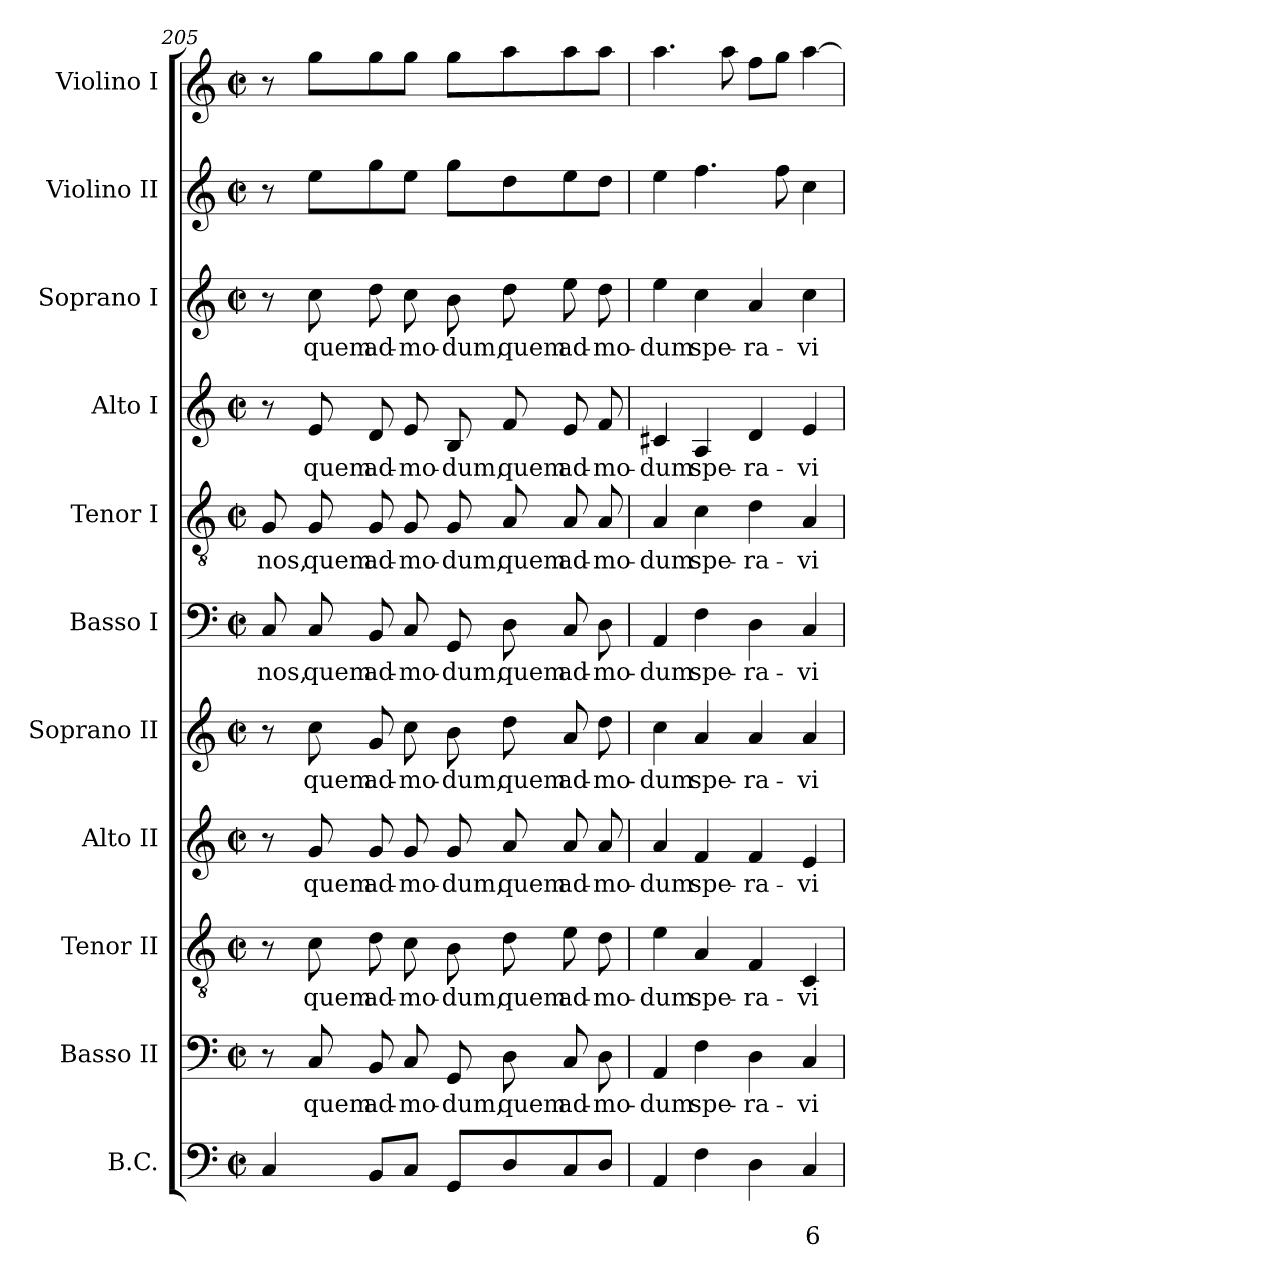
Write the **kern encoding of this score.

**kern	**text	**text	**kern	**text	**kern	**text	**kern	**text	**kern	**text	**kern	**text	**kern	**text	**kern	**text	**kern	**text	**kern	**kern
*part11	*part11	*part11	*part10	*part10	*part9	*part9	*part8	*part8	*part7	*part7	*part6	*part6	*part5	*part5	*part4	*part4	*part3	*part3	*part2	*part1
*staff11	*staff11	*staff11	*staff10	*staff10	*staff9	*staff9	*staff8	*staff8	*staff7	*staff7	*staff6	*staff6	*staff5	*staff5	*staff4	*staff4	*staff3	*staff3	*staff2	*staff1
*I"B.C.	*	*	*I"Basso II	*	*I"Tenor II	*	*I"Alto II	*	*I"Soprano II	*	*I"Basso I	*	*I"Tenor I	*	*I"Alto I	*	*I"Soprano I	*	*I"Violino II	*I"Violino I
*I'BC	*	*	*I'B 2	*	*I'T 2	*	*I'A 2	*	*I'S 2	*	*I'B 1	*	*I'T 1	*	*I'A 1	*	*I'S 1	*	*I'Vln. II	*I'Vln. I
!!LO:PB:g=z
*clefF4	*	*	*clefF4	*	*clefGv2	*	*clefG2	*	*clefG2	*	*clefF4	*	*clefGv2	*	*clefG2	*	*clefG2	*	*clefG2	*clefG2
*k[]	*	*	*k[]	*	*k[]	*	*k[]	*	*k[]	*	*k[]	*	*k[]	*	*k[]	*	*k[]	*	*k[]	*k[]
*C:	*	*	*C:	*	*C:	*	*C:	*	*C:	*	*C:	*	*C:	*	*C:	*	*C:	*	*C:	*C:
*M2/2	*	*	*M2/2	*	*M2/2	*	*M2/2	*	*M2/2	*	*M2/2	*	*M2/2	*	*M2/2	*	*M2/2	*	*M2/2	*M2/2
*met(c|)	*	*	*met(c|)	*	*met(c|)	*	*met(c|)	*	*met(c|)	*	*met(c|)	*	*met(c|)	*	*met(c|)	*	*met(c|)	*	*met(c|)	*met(c|)
=205	=205	=205	=205	=205	=205	=205	=205	=205	=205	=205	=205	=205	=205	=205	=205	=205	=205	=205	=205	=205
!	!	!	!	!	!	!	!	!	!	!	!	!LO:LY:b	!	!	!	!	!	!	!	!
!	!	!	!	!	!	!	!	!	!	!	!	!	!	!LO:LY:b	!	!	!	!	!	!
4C/	.	.	8r	.	8r	.	8r	.	8r	.	8C/	nos,	8G/	nos,	8r	.	8r	.	8r	8r
!	!	!	!	!LO:LY:b	!	!	!	!	!	!	!	!	!	!	!	!	!	!	!	!
!	!	!	!	!	!	!LO:LY:b	!	!	!	!	!	!	!	!	!	!	!	!	!	!
!	!	!	!	!	!	!	!	!LO:LY:b	!	!	!	!	!	!	!	!	!	!	!	!
!	!	!	!	!	!	!	!	!	!	!LO:LY:b	!	!	!	!	!	!	!	!	!	!
!	!	!	!	!	!	!	!	!	!	!	!	!LO:LY:b	!	!	!	!	!	!	!	!
!	!	!	!	!	!	!	!	!	!	!	!	!	!	!LO:LY:b	!	!	!	!	!	!
!	!	!	!	!	!	!	!	!	!	!	!	!	!	!	!	!LO:LY:b	!	!	!	!
!	!	!	!	!	!	!	!	!	!	!	!	!	!	!	!	!	!	!LO:LY:b	!	!
.	.	.	8C/	quem	8c\	quem	8g/	quem	8cc\	quem	8C/	quem	8G/	quem	8e/	quem	8cc\	quem	8ee\L	8gg\L
!	!	!	!	!LO:LY:b	!	!	!	!	!	!	!	!	!	!	!	!	!	!	!	!
!	!	!	!	!	!	!LO:LY:b	!	!	!	!	!	!	!	!	!	!	!	!	!	!
!	!	!	!	!	!	!	!	!LO:LY:b	!	!	!	!	!	!	!	!	!	!	!	!
!	!	!	!	!	!	!	!	!	!	!LO:LY:b	!	!	!	!	!	!	!	!	!	!
!	!	!	!	!	!	!	!	!	!	!	!	!LO:LY:b	!	!	!	!	!	!	!	!
!	!	!	!	!	!	!	!	!	!	!	!	!	!	!LO:LY:b	!	!	!	!	!	!
!	!	!	!	!	!	!	!	!	!	!	!	!	!	!	!	!LO:LY:b	!	!	!	!
!	!	!	!	!	!	!	!	!	!	!	!	!	!	!	!	!	!	!LO:LY:b	!	!
8BB/L	.	.	8BB/	ad-	8d\	ad-	8g/	ad-	8g/	ad-	8BB/	ad-	8G/	ad-	8d/	ad-	8dd\	ad-	8gg\	8gg\
!	!	!	!	!LO:LY:b	!	!	!	!	!	!	!	!	!	!	!	!	!	!	!	!
!	!	!	!	!	!	!LO:LY:b	!	!	!	!	!	!	!	!	!	!	!	!	!	!
!	!	!	!	!	!	!	!	!LO:LY:b	!	!	!	!	!	!	!	!	!	!	!	!
!	!	!	!	!	!	!	!	!	!	!LO:LY:b	!	!	!	!	!	!	!	!	!	!
!	!	!	!	!	!	!	!	!	!	!	!	!LO:LY:b	!	!	!	!	!	!	!	!
!	!	!	!	!	!	!	!	!	!	!	!	!	!	!LO:LY:b	!	!	!	!	!	!
!	!	!	!	!	!	!	!	!	!	!	!	!	!	!	!	!LO:LY:b	!	!	!	!
!	!	!	!	!	!	!	!	!	!	!	!	!	!	!	!	!	!	!LO:LY:b	!	!
8C/J	.	.	8C/	-mo-	8c\	-mo-	8g/	-mo-	8cc\	-mo-	8C/	-mo-	8G/	-mo-	8e/	-mo-	8cc\	-mo-	8ee\J	8gg\J
!	!	!	!	!LO:LY:b	!	!	!	!	!	!	!	!	!	!	!	!	!	!	!	!
!	!	!	!	!	!	!LO:LY:b	!	!	!	!	!	!	!	!	!	!	!	!	!	!
!	!	!	!	!	!	!	!	!LO:LY:b	!	!	!	!	!	!	!	!	!	!	!	!
!	!	!	!	!	!	!	!	!	!	!LO:LY:b	!	!	!	!	!	!	!	!	!	!
!	!	!	!	!	!	!	!	!	!	!	!	!LO:LY:b	!	!	!	!	!	!	!	!
!	!	!	!	!	!	!	!	!	!	!	!	!	!	!LO:LY:b	!	!	!	!	!	!
!	!	!	!	!	!	!	!	!	!	!	!	!	!	!	!	!LO:LY:b	!	!	!	!
!	!	!	!	!	!	!	!	!	!	!	!	!	!	!	!	!	!	!LO:LY:b	!	!
8GG/L	.	.	8GG/	-dum,	8B\	-dum,	8g/	-dum,	8b\	-dum,	8GG/	-dum,	8G/	-dum,	8B/	-dum,	8b\	-dum,	8gg\L	8gg\L
!	!	!	!	!LO:LY:b	!	!	!	!	!	!	!	!	!	!	!	!	!	!	!	!
!	!	!	!	!	!	!LO:LY:b	!	!	!	!	!	!	!	!	!	!	!	!	!	!
!	!	!	!	!	!	!	!	!LO:LY:b	!	!	!	!	!	!	!	!	!	!	!	!
!	!	!	!	!	!	!	!	!	!	!LO:LY:b	!	!	!	!	!	!	!	!	!	!
!	!	!	!	!	!	!	!	!	!	!	!	!LO:LY:b	!	!	!	!	!	!	!	!
!	!	!	!	!	!	!	!	!	!	!	!	!	!	!LO:LY:b	!	!	!	!	!	!
!	!	!	!	!	!	!	!	!	!	!	!	!	!	!	!	!LO:LY:b	!	!	!	!
!	!	!	!	!	!	!	!	!	!	!	!	!	!	!	!	!	!	!LO:LY:b	!	!
8D/	.	.	8D\	quem	8d\	quem	8a/	quem	8dd\	quem	8D\	quem	8A/	quem	8f/	quem	8dd\	quem	8dd\	8aa\
!	!	!	!	!LO:LY:b	!	!	!	!	!	!	!	!	!	!	!	!	!	!	!	!
!	!	!	!	!	!	!LO:LY:b	!	!	!	!	!	!	!	!	!	!	!	!	!	!
!	!	!	!	!	!	!	!	!LO:LY:b	!	!	!	!	!	!	!	!	!	!	!	!
!	!	!	!	!	!	!	!	!	!	!LO:LY:b	!	!	!	!	!	!	!	!	!	!
!	!	!	!	!	!	!	!	!	!	!	!	!LO:LY:b	!	!	!	!	!	!	!	!
!	!	!	!	!	!	!	!	!	!	!	!	!	!	!LO:LY:b	!	!	!	!	!	!
!	!	!	!	!	!	!	!	!	!	!	!	!	!	!	!	!LO:LY:b	!	!	!	!
!	!	!	!	!	!	!	!	!	!	!	!	!	!	!	!	!	!	!LO:LY:b	!	!
8C/	.	.	8C/	ad-	8e\	ad-	8a/	ad-	8a/	ad-	8C/	ad-	8A/	ad-	8e/	ad-	8ee\	ad-	8ee\	8aa\
!	!	!	!	!LO:LY:b	!	!	!	!	!	!	!	!	!	!	!	!	!	!	!	!
!	!	!	!	!	!	!LO:LY:b	!	!	!	!	!	!	!	!	!	!	!	!	!	!
!	!	!	!	!	!	!	!	!LO:LY:b	!	!	!	!	!	!	!	!	!	!	!	!
!	!	!	!	!	!	!	!	!	!	!LO:LY:b	!	!	!	!	!	!	!	!	!	!
!	!	!	!	!	!	!	!	!	!	!	!	!LO:LY:b	!	!	!	!	!	!	!	!
!	!	!	!	!	!	!	!	!	!	!	!	!	!	!LO:LY:b	!	!	!	!	!	!
!	!	!	!	!	!	!	!	!	!	!	!	!	!	!	!	!LO:LY:b	!	!	!	!
!	!	!	!	!	!	!	!	!	!	!	!	!	!	!	!	!	!	!LO:LY:b	!	!
8D/J	.	.	8D\	-mo-	8d\	-mo-	8a/	-mo-	8dd\	-mo-	8D\	-mo-	8A/	-mo-	8f/	-mo-	8dd\	-mo-	8dd\J	8aa\J
=206	=206	=206	=206	=206	=206	=206	=206	=206	=206	=206	=206	=206	=206	=206	=206	=206	=206	=206	=206	=206
!	!	!	!	!LO:LY:b	!	!	!	!	!	!	!	!	!	!	!	!	!	!	!	!
!	!	!	!	!	!	!LO:LY:b	!	!	!	!	!	!	!	!	!	!	!	!	!	!
!	!	!	!	!	!	!	!	!LO:LY:b	!	!	!	!	!	!	!	!	!	!	!	!
!	!	!	!	!	!	!	!	!	!	!LO:LY:b	!	!	!	!	!	!	!	!	!	!
!	!	!	!	!	!	!	!	!	!	!	!	!LO:LY:b	!	!	!	!	!	!	!	!
!	!	!	!	!	!	!	!	!	!	!	!	!	!	!LO:LY:b	!	!	!	!	!	!
!	!	!	!	!	!	!	!	!	!	!	!	!	!	!	!	!LO:LY:b	!	!	!	!
!	!	!	!	!	!	!	!	!	!	!	!	!	!	!	!	!	!	!LO:LY:b	!	!
4AA/	.	.	4AA/	-dum	4e\	-dum	4a/	-dum	4cc\	-dum	4AA/	-dum	4A/	-dum	4c#X/	-dum	4ee\	-dum	4ee\	4.aa\
!	!	!	!	!LO:LY:b	!	!	!	!	!	!	!	!	!	!	!	!	!	!	!	!
!	!	!	!	!	!	!LO:LY:b	!	!	!	!	!	!	!	!	!	!	!	!	!	!
!	!	!	!	!	!	!	!	!LO:LY:b	!	!	!	!	!	!	!	!	!	!	!	!
!	!	!	!	!	!	!	!	!	!	!LO:LY:b	!	!	!	!	!	!	!	!	!	!
!	!	!	!	!	!	!	!	!	!	!	!	!LO:LY:b	!	!	!	!	!	!	!	!
!	!	!	!	!	!	!	!	!	!	!	!	!	!	!LO:LY:b	!	!	!	!	!	!
!	!	!	!	!	!	!	!	!	!	!	!	!	!	!	!	!LO:LY:b	!	!	!	!
!	!	!	!	!	!	!	!	!	!	!	!	!	!	!	!	!	!	!LO:LY:b	!	!
4F\	.	.	4F\	spe-	4A/	spe-	4f/	spe-	4a/	spe-	4F\	spe-	4c\	spe-	4A/	spe-	4cc\	spe-	4.ff\	.
.	.	.	.	.	.	.	.	.	.	.	.	.	.	.	.	.	.	.	.	8aa\
!	!	!	!	!LO:LY:b	!	!	!	!	!	!	!	!	!	!	!	!	!	!	!	!
!	!	!	!	!	!	!LO:LY:b	!	!	!	!	!	!	!	!	!	!	!	!	!	!
!	!	!	!	!	!	!	!	!LO:LY:b	!	!	!	!	!	!	!	!	!	!	!	!
!	!	!	!	!	!	!	!	!	!	!LO:LY:b	!	!	!	!	!	!	!	!	!	!
!	!	!	!	!	!	!	!	!	!	!	!	!LO:LY:b	!	!	!	!	!	!	!	!
!	!	!	!	!	!	!	!	!	!	!	!	!	!	!LO:LY:b	!	!	!	!	!	!
!	!	!	!	!	!	!	!	!	!	!	!	!	!	!	!	!LO:LY:b	!	!	!	!
!	!	!	!	!	!	!	!	!	!	!	!	!	!	!	!	!	!	!LO:LY:b	!	!
4D\	.	.	4D\	-ra-	4F/	-ra-	4f/	-ra-	4a/	-ra-	4D\	-ra-	4d\	-ra-	4d/	-ra-	4a/	-ra-	.	8ff\L
.	.	.	.	.	.	.	.	.	.	.	.	.	.	.	.	.	.	.	8ff\	8gg\J
!	!	!LO:LY:b	!	!	!	!	!	!	!	!	!	!	!	!	!	!	!	!	!	!
!	!	!	!	!LO:LY:b	!	!	!	!	!	!	!	!	!	!	!	!	!	!	!	!
!	!	!	!	!	!	!LO:LY:b	!	!	!	!	!	!	!	!	!	!	!	!	!	!
!	!	!	!	!	!	!	!	!LO:LY:b	!	!	!	!	!	!	!	!	!	!	!	!
!	!	!	!	!	!	!	!	!	!	!LO:LY:b	!	!	!	!	!	!	!	!	!	!
!	!	!	!	!	!	!	!	!	!	!	!	!LO:LY:b	!	!	!	!	!	!	!	!
!	!	!	!	!	!	!	!	!	!	!	!	!	!	!LO:LY:b	!	!	!	!	!	!
!	!	!	!	!	!	!	!	!	!	!	!	!	!	!	!	!LO:LY:b	!	!	!	!
!	!	!	!	!	!	!	!	!	!	!	!	!	!	!	!	!	!	!LO:LY:b	!	!
4C/	.	6	4C/	-vi-	4C/	-vi-	4e/	-vi-	4a/	-vi-	4C/	-vi-	4A/	-vi-	4e/	-vi-	4cc\	-vi-	4cc\	[4aa\
=	=	=	=	=	=	=	=	=	=	=	=	=	=	=	=	=	=	=	=	=
*-	*-	*-	*-	*-	*-	*-	*-	*-	*-	*-	*-	*-	*-	*-	*-	*-	*-	*-	*-	*-
